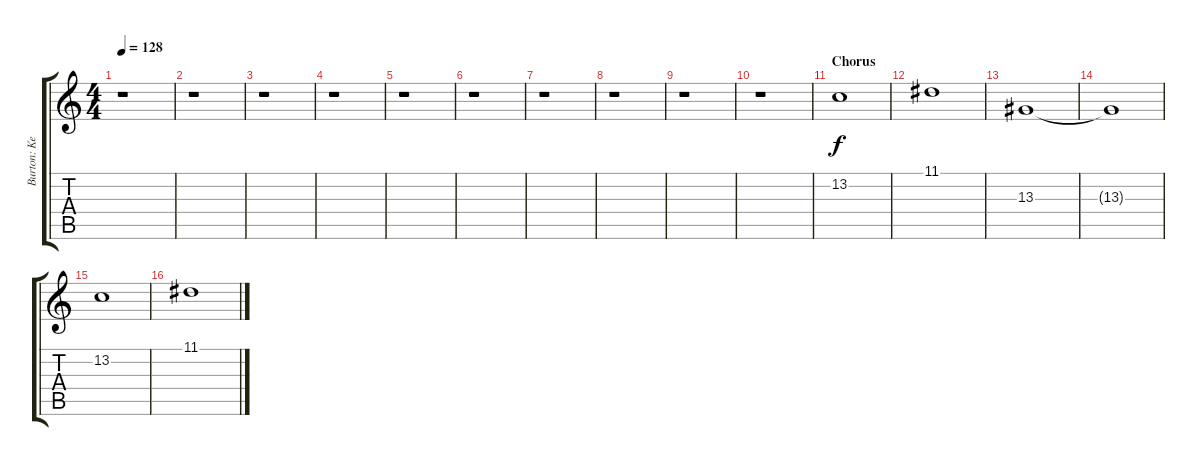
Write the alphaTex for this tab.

\track ("Burton: Keyboards 2" "Burton: Ke") {instrument violin}
\staff {score tabs}
\tuning (E4 B3 G3 D3 A2 E2) {hide}
\ts (4 4)
\tempo 128
\clef g2
\ks c
r.1{dy f} |
r.1 |
r.1 |
r.1 |
r.1 |
r.1 |
r.1 |
r.1 |
r.1 |
r.1 |
\section ("" "Chorus")
13.2.1{balance 8 instrument stringensemble2} |
11.1.1 |
13.3.1 |
13.3{t}.1 |
13.2.1 |
11.1.1
